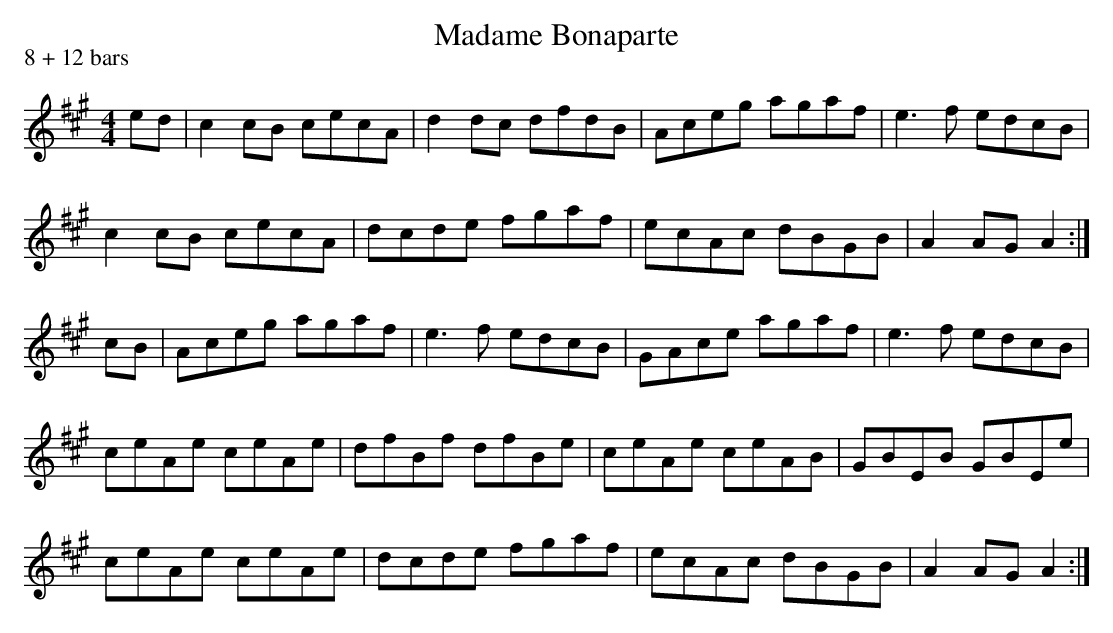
X:1
T:Madame Bonaparte
P:8 + 12 bars
M:4/4
L:1/8
K:A
ed|c2cB cecA|d2dc dfdB|Aceg agaf|e3f edcB|
c2cB cecA|dcde fgaf|ecAc dBGB|A2AG A2:|
cB|Aceg agaf|e3f edcB|GAce agaf|e3f edcB|
ceAe ceAe|dfBf dfBe|ceAe ceAB|GBEB GBEe|
ceAe ceAe|dcde fgaf|ecAc dBGB|A2AG A2:|
